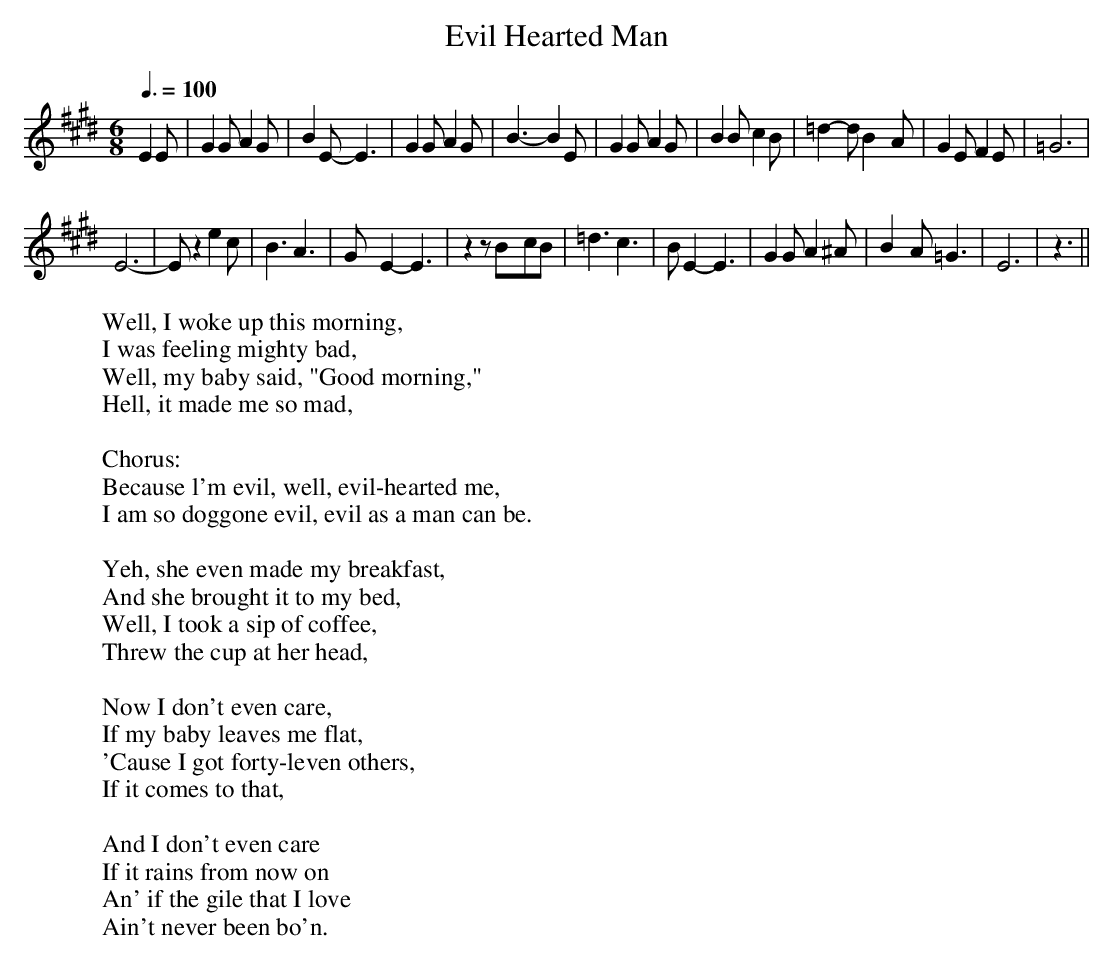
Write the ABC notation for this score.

X:1
T:Evil Hearted Man
M:6/8
L:1/8
Q:3/8=100
W:Well, I woke up this morning,
W:I was feeling mighty bad,
W:Well, my baby said, "Good morning,"
W:Hell, it made me so mad,
W:
W:Chorus:
W:Because l'm evil, well, evil-hearted me,
W:I am so doggone evil, evil as a man can be.
W:
W:Yeh, she even made my breakfast,
W:And she brought it to my bed,
W:Well, I took a sip of coffee,
W:Threw the cup at her head,
W:
W:Now I don't even care,
W:If my baby leaves me flat,
W:'Cause I got forty-leven others,
W:If it comes to that,
W:
W:And I don't even care
W:If it rains from now on
W:An' if the gile that I love
W:Ain't never been bo'n.
K:E
E2E |G2G A2G|B2E- E3|G2G A2G|B3- B2E|\
G2G A2G|B2B c2B|=d2-d B2-A|G2E F2E|=G6|
E6-|Ez2 e2c|B3 A3|G-E2- E3|z2z B-cB|\
=d3 c3|BE2- E3|G2G A2^A|B2-A =G3|E6|z3||
